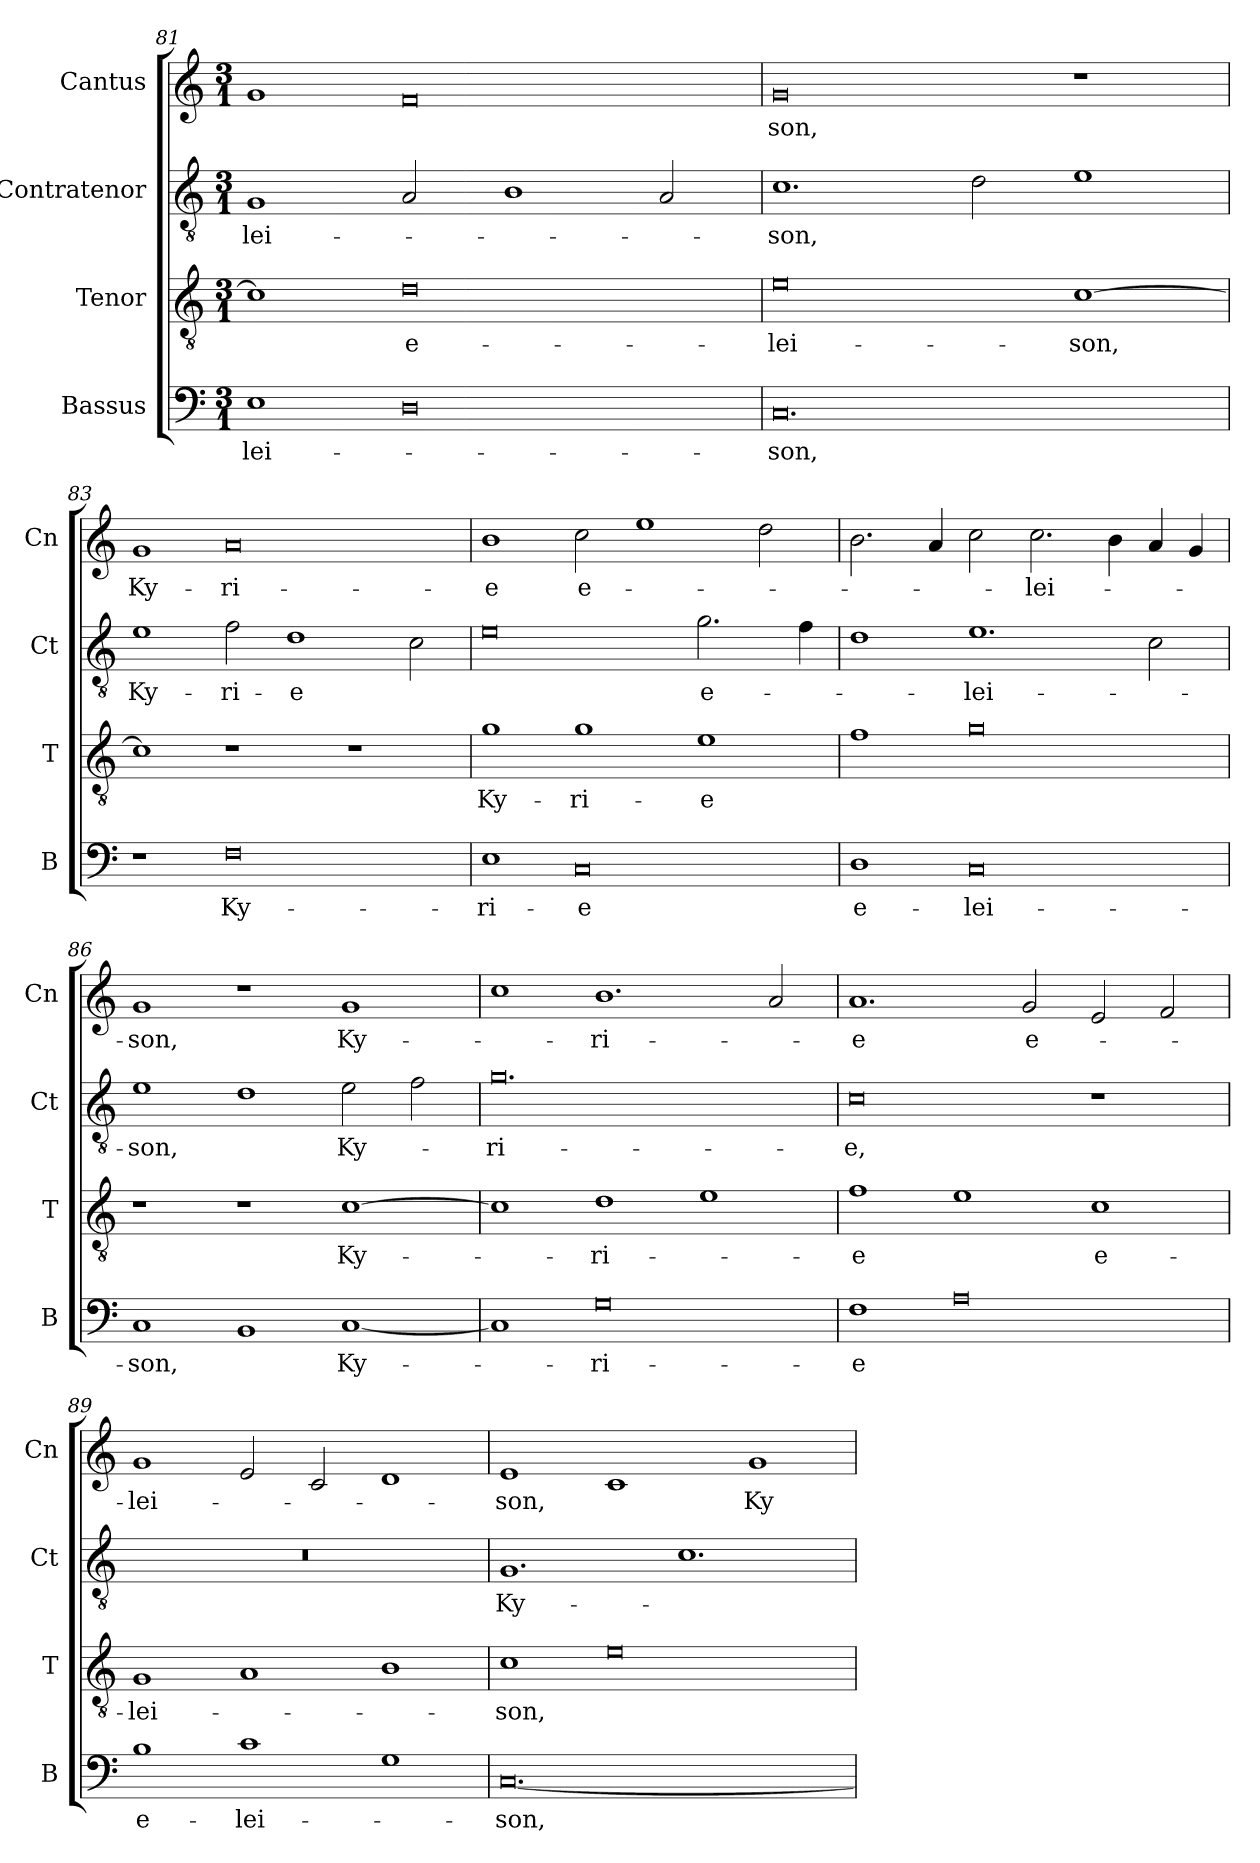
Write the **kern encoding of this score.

**kern	**text	**kern	**text	**kern	**text	**kern	**text
*part4	*part4	*part3	*part3	*part2	*part2	*part1	*part1
*staff4	*staff4	*staff3	*staff3	*staff2	*staff2	*staff1	*staff1
*I"Bassus	*	*I"Tenor	*	*I"Contratenor	*	*I"Cantus	*
*I'B	*	*I'T	*	*I'Ct	*	*I'Cn	*
*clefF4	*	*clefGv2	*	*clefGv2	*	*clefG2	*
*k[]	*	*k[]	*	*k[]	*	*k[]	*
*M3/1	*	*M3/1	*	*M3/1	*	*M3/1	*
=81	=81	=81	=81	=81	=81	=81	=81
1E	-lei-	1c]	.	1G	-lei-	1g	.
0D	.	0d	e-	2A/	.	0f	.
.	.	.	.	1B	.	.	.
.	.	.	.	2A/	.	.	.
=82	=82	=82	=82	=82	=82	=82	=82
0.C	-son,	0e	-lei-	1.c	-son,	0g	-son,
.	.	.	.	2d\	.	.	.
.	.	[1c	-son,	1e	.	1r	.
=83	=83	=83	=83	=83	=83	=83	=83
1r	.	1c]	.	1e	Ky-	1g	Ky-
0F	Ky-	1r	.	2f\	-ri-	0a	-ri-
.	.	.	.	1d	-e	.	.
.	.	1r	.	.	.	.	.
.	.	.	.	2c\	.	.	.
=84	=84	=84	=84	=84	=84	=84	=84
1E	-ri-	1g	Ky-	0e	.	1b	-e
0C	-e	1g	-ri-	.	.	2cc\	e-
.	.	.	.	.	.	1ee	.
.	.	1e	-e	2.g\	e-	.	.
.	.	.	.	.	.	2dd\	.
.	.	.	.	4f\	.	.	.
=85	=85	=85	=85	=85	=85	=85	=85
1D	e-	1f	.	1d	.	2.b\	.
.	.	.	.	.	.	4a/	.
0C	-lei-	0g	.	1.e	-lei-	2cc\	.
.	.	.	.	.	.	2.cc\	-lei-
.	.	.	.	.	.	4b\	.
.	.	.	.	2c\	.	4a/	.
.	.	.	.	.	.	4g/	.
=86	=86	=86	=86	=86	=86	=86	=86
1C	-son,	1r	.	1e	-son,	1g	-son,
1BB	.	1r	.	1d	.	1r	.
[1C	Ky-	[1c	Ky-	2e\	Ky-	1g	Ky-
.	.	.	.	2f\	.	.	.
=87	=87	=87	=87	=87	=87	=87	=87
1C]	.	1c]	.	0.g	-ri-	1cc	.
0G	-ri-	1d	-ri-	.	.	1.b	-ri-
.	.	1e	.	.	.	.	.
.	.	.	.	.	.	2a/	.
=88	=88	=88	=88	=88	=88	=88	=88
1F	-e	1f	-e	0c	-e,	1.a	-e
0A	.	1e	.	.	.	.	.
.	.	.	.	.	.	2g/	e-
.	.	1c	e-	1r	.	2e/	.
.	.	.	.	.	.	2f/	.
=89	=89	=89	=89	=89	=89	=89	=89
1B	e-	1G	-lei-	0.r	.	1g	-lei-
1c	-lei-	1A	.	.	.	2e/	.
.	.	.	.	.	.	2c/	.
1G	.	1B	.	.	.	1d	.
=90	=90	=90	=90	=90	=90	=90	=90
[0.C	-son,	1c	-son,	1.G	Ky-	1e	-son,
.	.	0e	.	.	.	1c	.
.	.	.	.	1.c	.	.	.
.	.	.	.	.	.	1g	Ky-
=	=	=	=	=	=	=	=
*-	*-	*-	*-	*-	*-	*-	*-
